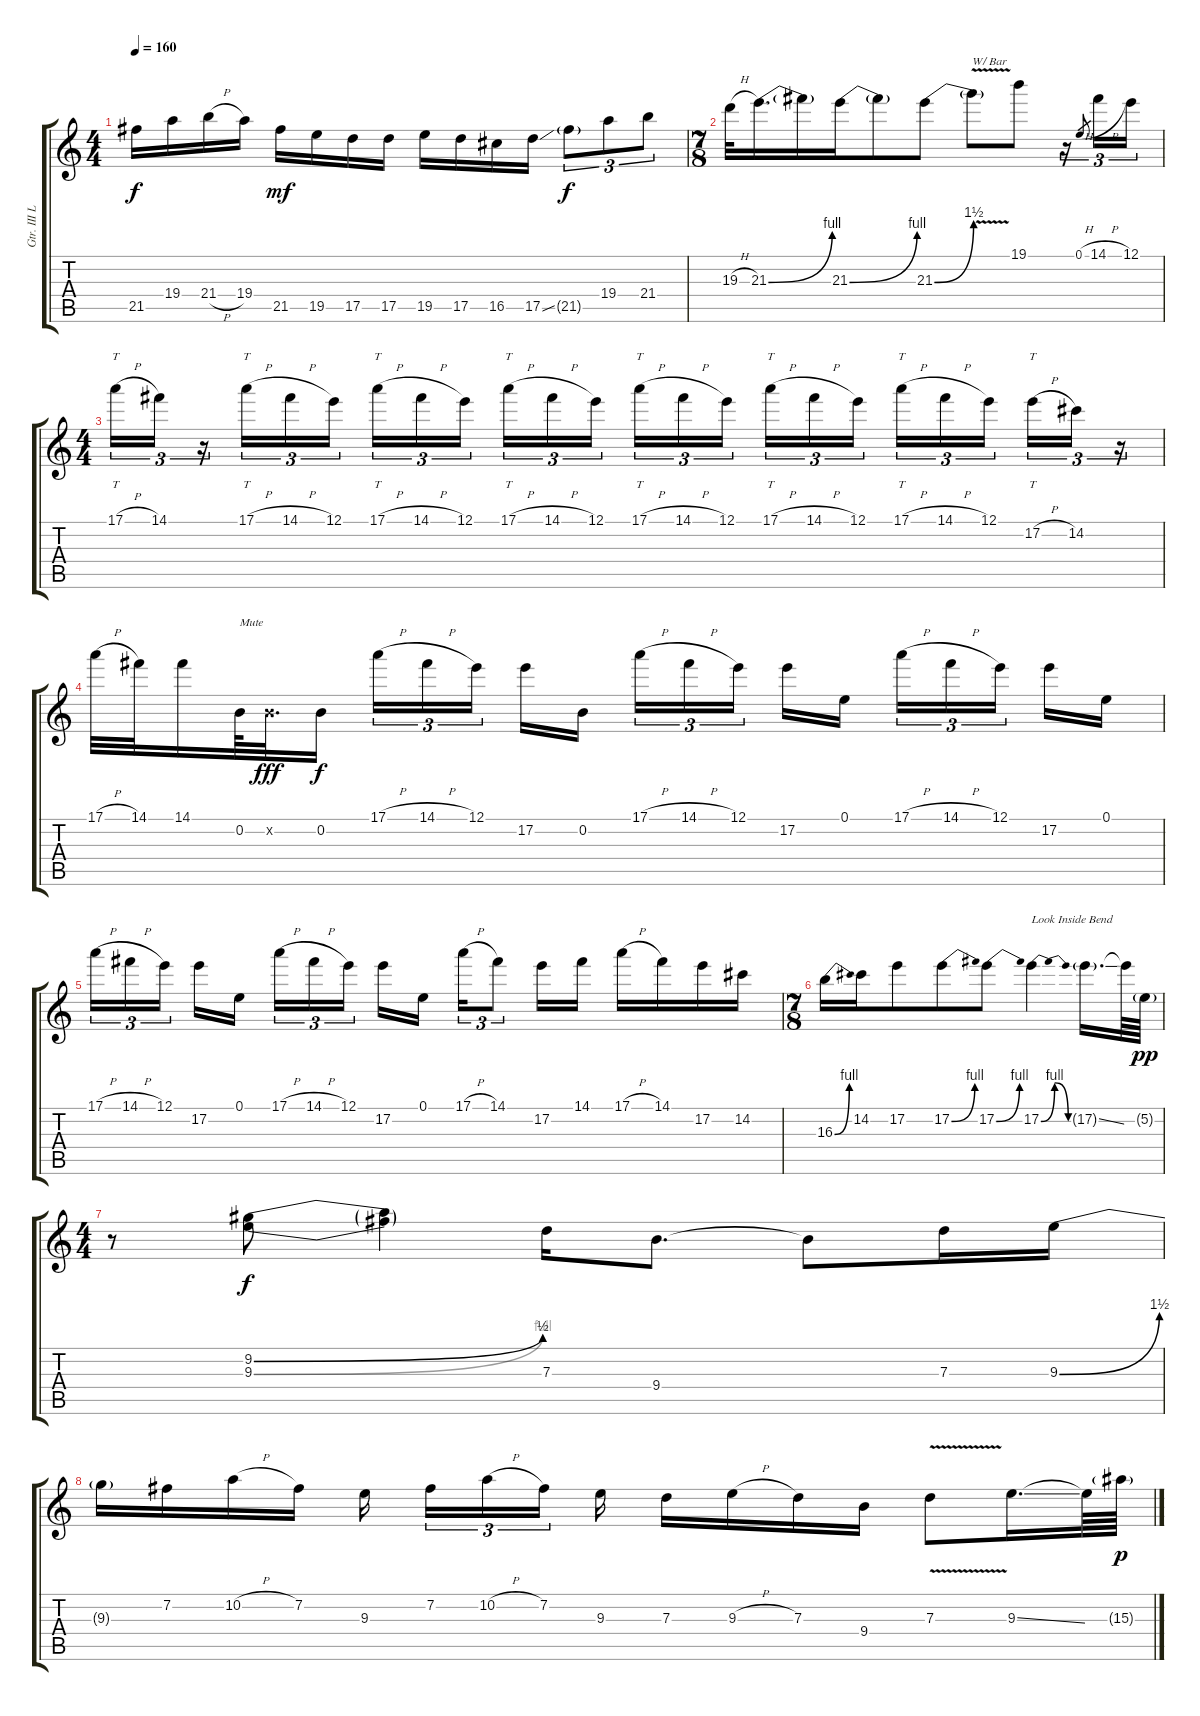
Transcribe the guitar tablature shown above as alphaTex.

\track ("Gtr. III Lead" "Gtr. III L") {instrument overdrivenguitar}
\staff {score tabs}
\tuning (E4 B3 G3 D3 A2 E2) {hide}
\ts (4 4)
\tempo 160
\clef g2
\ks c
21.5.16{dy f} 19.4.16 21.4{h}.16 19.4.16 21.5.16{dy mf} 19.5.16 17.5.16 17.5.16 19.5.16 17.5.16 16.5.16 17.5{ss}.16 21.5{g}.8{tu (3 2) dy f} 19.4.8{tu (3 2)} 21.4.8{tu (3 2)} |
\ts (7 8)
19.3{h}.32 21.3{be (bend 0 0 60 4)}.16{d} 21.3{t}.16 21.3{be (bend 0 0 60 4)}.16 21.3{t}.8 21.3{be (bend 0 0 60 6)}.8 21.3{v t}.8{txt "W/ Bar"} 19.1.8 r.16{tu (3 2)} 0.1{h}.8{gr} 14.1{h}.16{tu (3 2)} 12.1.16{tu (3 2)} |
\ts (4 4)
17.1{h}.16{tt tu (3 2)} 14.1.16{tu (3 2)} r.16{tu (3 2)} 17.1{h}.16{tt tu (3 2)} 14.1{h}.16{tu (3 2)} 12.1.16{tu (3 2)} 17.1{h}.16{tt tu (3 2)} 14.1{h}.16{tu (3 2)} 12.1.16{tu (3 2) beam splitsecondary} 17.1{h}.16{tt tu (3 2)} 14.1{h}.16{tu (3 2)} 12.1.16{tu (3 2)} 17.1{h}.16{tt tu (3 2)} 14.1{h}.16{tu (3 2)} 12.1.16{tu (3 2) beam splitsecondary} 17.1{h}.16{tt tu (3 2)} 14.1{h}.16{tu (3 2)} 12.1.16{tu (3 2)} 17.1{h}.16{tt tu (3 2)} 14.1{h}.16{tu (3 2)} 12.1.16{tu (3 2) beam splitsecondary} 17.2{h}.16{tt tu (3 2)} 14.2.16{tu (3 2)} r.16{tu (3 2)} |
17.1{h}.32 14.1.32 14.1.16 0.2.64{txt "Mute"} 0.2{x}.32{d dy fff} 0.2.16{dy f} 17.1{h}.16{tu (3 2)} 14.1{h}.16{tu (3 2)} 12.1.16{tu (3 2) beam splitsecondary} 17.2.16 0.2.16 17.1{h}.16{tu (3 2)} 14.1{h}.16{tu (3 2)} 12.1.16{tu (3 2) beam splitsecondary} 17.2.16 0.1.16 17.1{h}.16{tu (3 2)} 14.1{h}.16{tu (3 2)} 12.1.16{tu (3 2) beam splitsecondary} 17.2.16 0.1.16 |
17.1{h}.16{tu (3 2)} 14.1{h}.16{tu (3 2)} 12.1.16{tu (3 2) beam splitsecondary} 17.2.16 0.1.16 17.1{h}.16{tu (3 2)} 14.1{h}.16{tu (3 2)} 12.1.16{tu (3 2) beam splitsecondary} 17.2.16 0.1.16 17.1{h}.16{tu (3 2)} 14.1.8{tu (3 2)} 17.2.16 14.1.16 17.1{h}.16 14.1.16 17.2.16 14.2.16 |
\ts (7 8)
16.3{be (bend 0 0 60 4)}.16 14.2.16 17.2.8 17.2{be (bend 0 0 60 4)}.8 17.2{be (bend 0 0 60 4)}.8 17.2{be (bendrelease 0 0 10 4 50 4 60 0)}.4{txt "Look Inside Bend"} 17.2{ss g}.16{d} 17.2{t}.64 5.2{g}.64{dy pp} |
\ts (4 4)
r.8 (9.2{be (bend 0 0 60 2)} 9.3{be (bend 0 0 60 4)}).8{dy f} (9.2{t} 9.3{t}).4 7.3.16 9.4.8{d} 9.4{t}.8 7.3.16 9.3{be (bend 0 0 60 6)}.16 |
9.3{t}.16 7.2.16 10.2{h}.16 7.2.16 9.3.16{beam splitsecondary} 7.2.16{tu (3 2)} 10.2{h}.16{tu (3 2)} 7.2.16{tu (3 2) beam splitsecondary} 9.3.16 7.3.16 9.3{h}.16 7.3.16 9.4.16 7.3{v}.8 9.3{ss}.16{d} 9.3{t}.64 15.3{g}.64{dy p}
